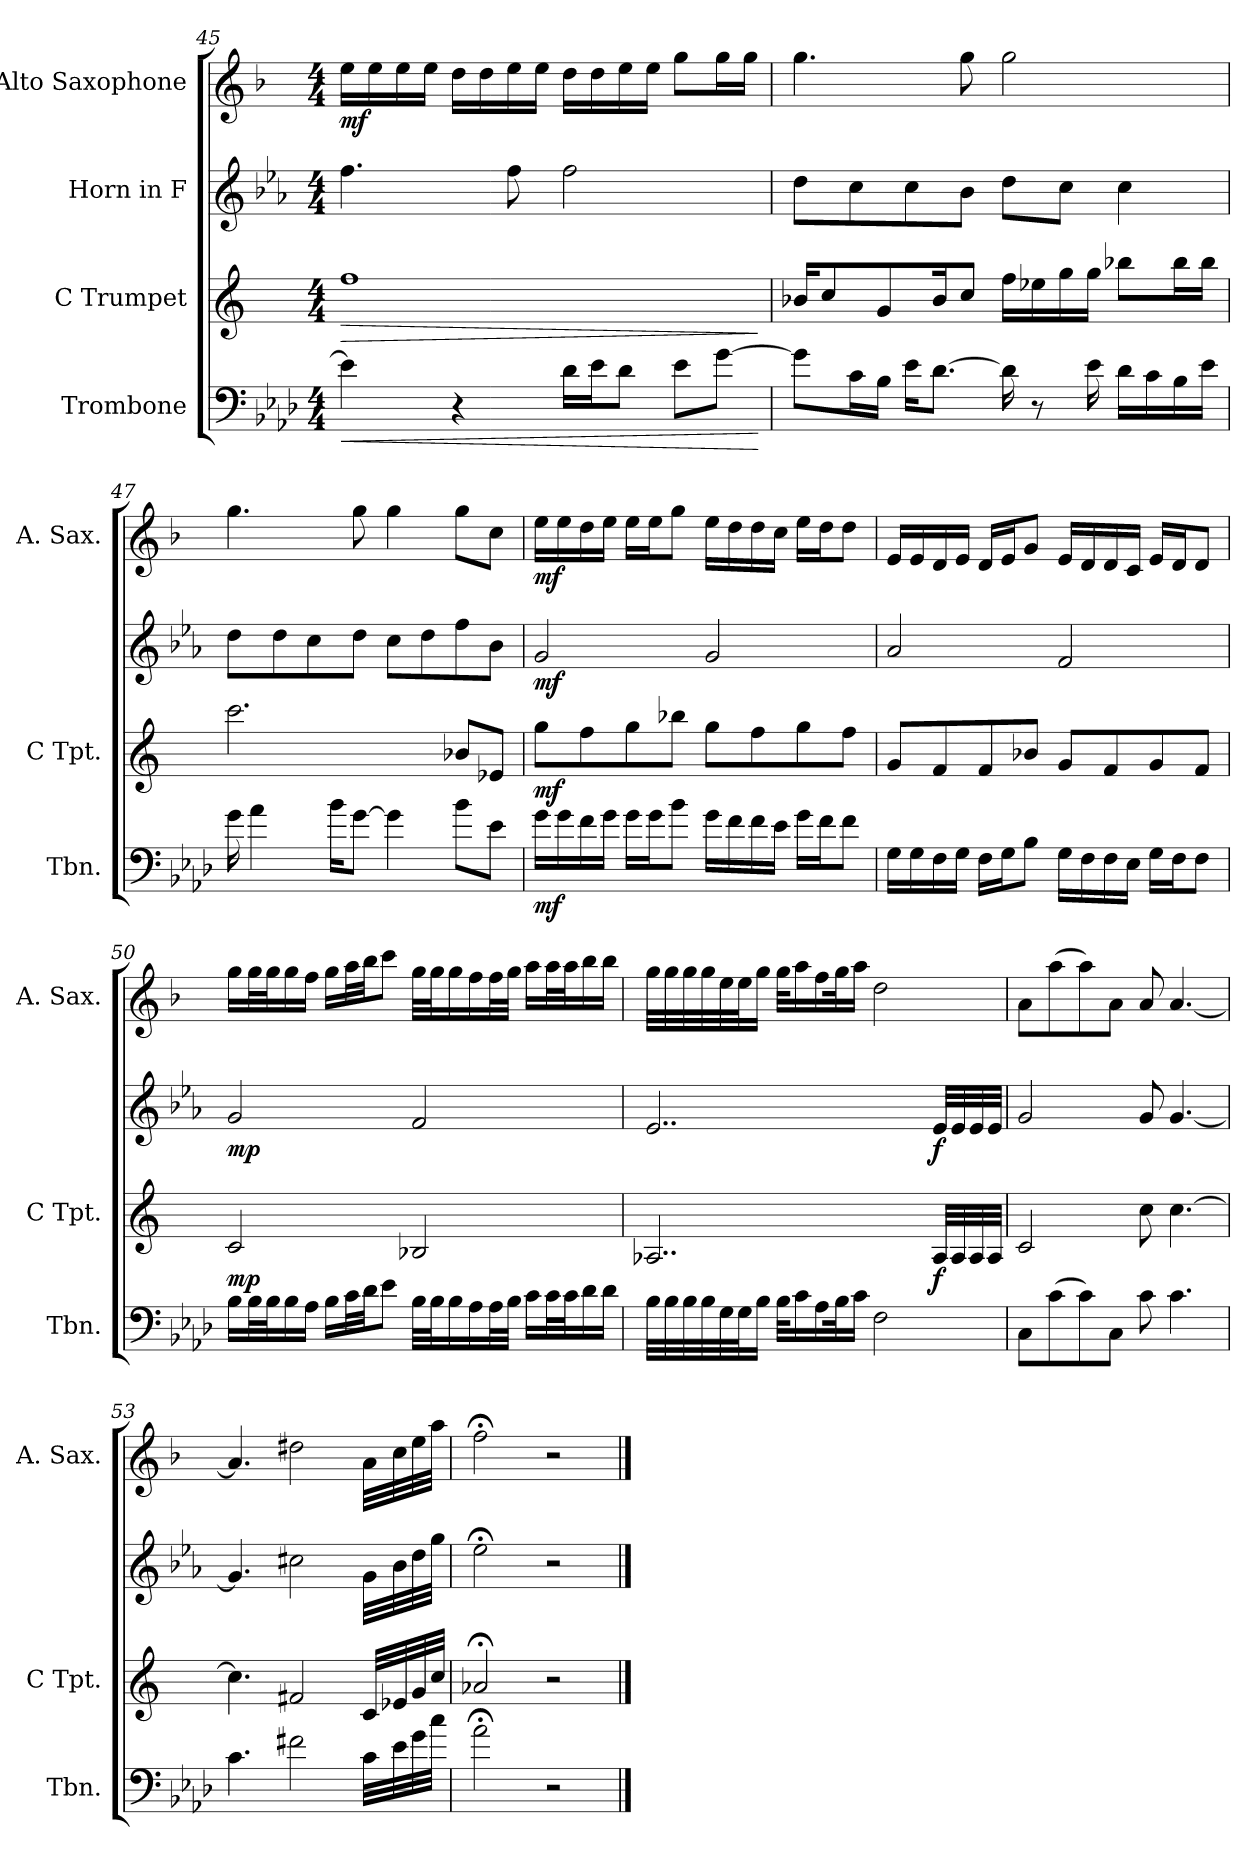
**kern	**dynam	**kern	**dynam	**kern	**dynam	**kern	**dynam
*part4	*part4	*part3	*part3	*part2	*part2	*part1	*part1
*staff4	*staff4	*staff3	*staff3	*staff2	*staff2	*staff1	*staff1
*I"Trombone	*	*I"C Trumpet	*	*I"Horn in F	*	*I"Alto Saxophone	*
*I'Tbn.	*	*I'C Tpt.	*	*	*	*I'A. Sax.	*
!!LO:LB:g=z
*clefF4	*	*clefG2	*	*clefG2	*	*clefG2	*
*	*	*	*	*ITrd4c7	*	*ITrd5c9	*
*k[b-e-a-d-]	*	*k[]	*	*k[b-e-a-d-]	*	*k[b-e-a-d-]	*
*M4/4	*	*M4/4	*	*M4/4	*	*M4/4	*
=45	=45	=45	=45	=45	=45	=45	=45
!	!LO:HP:b	!	!LO:HP:b	!	!	!	!LO:DY:b
4e-\]	<	1ff	>	4.b-\	.	16g\LL	mf
.	.	.	.	.	.	16g\	.
.	.	.	.	.	.	16g\	.
.	.	.	.	.	.	16g\JJ	.
4r	.	.	.	.	.	16f\LL	.
.	.	.	.	.	.	16f\	.
.	.	.	.	8b-\	.	16g\	.
.	.	.	.	.	.	16g\JJ	.
16d-\LL	.	.	.	2b-\	.	16f\LL	.
16e-\J	.	.	.	.	.	16f\	.
8d-\J	.	.	.	.	.	16g\	.
.	.	.	.	.	.	16g\JJ	.
8e-\L	.	.	.	.	.	8b-\L	.
[8g\J	.	.	.	.	.	16b-\L	.
.	.	.	.	.	.	16b-\JJ	.
.	[	.	]	.	.	.	.
=46	=46	=46	=46	=46	=46	=46	=46
8g\L]	.	16b-X/KL	.	8g\L	.	4.b-\	.
.	.	8cc/	.	.	.	.	.
16c\L	.	.	.	8f\	.	.	.
16B-\JJ	.	8g/	.	.	.	.	.
16e-\KL	.	.	.	8f\	.	.	.
[8.d-\J	.	16b-/K	.	.	.	.	.
.	.	8cc/J	.	8e-\J	.	8b-\	.
16d-\]	.	16ff\LL	.	8g\L	.	2b-\	.
8r	.	16ee-X\	.	.	.	.	.
.	.	16gg\	.	8f\J	.	.	.
16e-\	.	16gg\JJ	.	.	.	.	.
16d-\LL	.	8bb-X\L	.	4f\	.	.	.
16c\	.	.	.	.	.	.	.
16B-\	.	16bb-\L	.	.	.	.	.
16e-\JJ	.	16bb-\JJ	.	.	.	.	.
!!LO:PB:g=z
=47	=47	=47	=47	=47	=47	=47	=47
16g\	.	2.ccc\	.	8g\L	.	4.b-\	.
4a-\	.	.	.	.	.	.	.
.	.	.	.	8g\	.	.	.
.	.	.	.	8f\	.	.	.
16b-\KL	.	.	.	.	.	.	.
[8g\J	.	.	.	8g\J	.	8b-\	.
4g\]	.	.	.	8f\L	.	4b-\	.
.	.	.	.	8g\	.	.	.
8b-\L	.	8b-X/L	.	8b-\	.	8b-\L	.
8e-\J	.	8e-X/J	.	8e-\J	.	8e-\J	.
!!LO:LB:g=z
=48	=48	=48	=48	=48	=48	=48	=48
!	!LO:DY:b	!	!LO:DY:b	!	!LO:DY:b	!	!LO:DY:b
16g\LL	mf	8gg\L	mf	2c/	mf	16g\LL	mf
16g\	.	.	.	.	.	16g\	.
16f\	.	8ff\	.	.	.	16f\	.
16g\JJ	.	.	.	.	.	16g\JJ	.
16g\LL	.	8gg\	.	.	.	16g\LL	.
16g\J	.	.	.	.	.	16g\J	.
8b-\J	.	8bb-X\J	.	.	.	8b-\J	.
16g\LL	.	8gg\L	.	2c/	.	16g\LL	.
16f\	.	.	.	.	.	16f\	.
16f\	.	8ff\	.	.	.	16f\	.
16e-\JJ	.	.	.	.	.	16e-\JJ	.
16g\LL	.	8gg\	.	.	.	16g\LL	.
16f\J	.	.	.	.	.	16f\J	.
8f\J	.	8ff\J	.	.	.	8f\J	.
=49	=49	=49	=49	=49	=49	=49	=49
16G\LL	.	8g/L	.	2d-/	.	16G/LL	.
16G\	.	.	.	.	.	16G/	.
16F\	.	8f/	.	.	.	16F/	.
16G\JJ	.	.	.	.	.	16G/JJ	.
16F\LL	.	8f/	.	.	.	16F/LL	.
16G\J	.	.	.	.	.	16G/J	.
8B-\J	.	8b-X/J	.	.	.	8B-/J	.
16G\LL	.	8g/L	.	2B-/	.	16G/LL	.
16F\	.	.	.	.	.	16F/	.
16F\	.	8f/	.	.	.	16F/	.
16E-\JJ	.	.	.	.	.	16E-/JJ	.
16G\LL	.	8g/	.	.	.	16G/LL	.
16F\J	.	.	.	.	.	16F/J	.
8F\J	.	8f/J	.	.	.	8F/J	.
!!LO:LB:g=z
=50	=50	=50	=50	=50	=50	=50	=50
*	*	*	*	*	*	*MM70	*
!	!	!	!LO:DY:b	!	!LO:DY:b	!	!
16B-\LL	.	2c/	mp	2c/	mp	16b-\LL	.
32B-\L	.	.	.	.	.	32b-\L	.
32B-\J	.	.	.	.	.	32b-\J	.
16B-\	.	.	.	.	.	16b-\	.
16A-\JJ	.	.	.	.	.	16a-\JJ	.
16B-\LL	.	.	.	.	.	16b-\LL	.
32c\L	.	.	.	.	.	32cc\L	.
32d-\JJ	.	.	.	.	.	32dd-\JJ	.
8e-\J	.	.	.	.	.	8ee-\J	.
32B-\LLL	.	2B-X/	.	2B-/	.	32b-\LLL	.
32B-\J	.	.	.	.	.	32b-\J	.
16B-\	.	.	.	.	.	16b-\	.
16A-\	.	.	.	.	.	16a-\	.
32A-\L	.	.	.	.	.	32a-\L	.
32B-\JJJ	.	.	.	.	.	32b-\JJJ	.
16c\LL	.	.	.	.	.	16cc\LL	.
32c\L	.	.	.	.	.	32cc\L	.
32c\J	.	.	.	.	.	32cc\J	.
16d-\	.	.	.	.	.	16dd-\	.
16d-\JJ	.	.	.	.	.	16dd-\JJ	.
=51	=51	=51	=51	=51	=51	=51	=51
32B-\LLL	.	2..A-X/	.	2..A-/	.	32b-\LLL	.
32B-\	.	.	.	.	.	32b-\	.
32B-\	.	.	.	.	.	32b-\	.
32B-\	.	.	.	.	.	32b-\	.
32G\	.	.	.	.	.	32g\	.
32G\J	.	.	.	.	.	32g\J	.
16B-\JJ	.	.	.	.	.	16b-\JJ	.
32B-\KLL	.	.	.	.	.	32b-\KLL	.
16c\	.	.	.	.	.	16cc\	.
16A-\	.	.	.	.	.	16a-\	.
32B-\K	.	.	.	.	.	32b-\K	.
16c\JJ	.	.	.	.	.	16cc\JJ	.
2F\	.	.	.	.	.	2f\	.
!	!	!	!LO:DY:b	!	!LO:DY:b	!	!
.	.	32A-/LLL	f	32A-/LLL	f	.	.
.	.	32A-/	.	32A-/	.	.	.
.	.	32A-/	.	32A-/	.	.	.
.	.	32A-/JJJ	.	32A-/JJJ	.	.	.
!!LO:PB:g=z
=52	=52	=52	=52	=52	=52	=52	=52
8C\L	.	2c/	.	2c/	.	8c\L	.
(8c\	.	.	.	.	.	(8cc\	.
8c\)	.	.	.	.	.	8cc\)	.
8C\J	.	.	.	.	.	8c\J	.
8c\	.	8cc\	.	8c/	.	8c/	.
4.c\	.	[4.cc\	.	[4.c/	.	[4.c/	.
=53	=53	=53	=53	=53	=53	=53	=53
*	*	*	*	*	*	*MM75	*
4.c\	.	4.cc\]	.	4.c/]	.	4.c/]	.
2f#X\	.	2f#X/	.	2f#X\	.	2f#X\	.
32c\LLL	.	32c/LLL	.	32c\LLL	.	32c\LLL	.
32e-\	.	32e-X/	.	32e-\	.	32e-\	.
32g\	.	32g/	.	32g\	.	32g\	.
32cc\JJJ	.	32cc/JJJ	.	32cc\JJJ	.	32cc\JJJ	.
=54	=54	=54	=54	=54	=54	=54	=54
2a-;<\	.	2a-X;</	.	2a-;<\	.	2a-;<\	.
2r	.	2r	.	2r	.	2r	.
==	==	==	==	==	==	==	==
*-	*-	*-	*-	*-	*-	*-	*-
